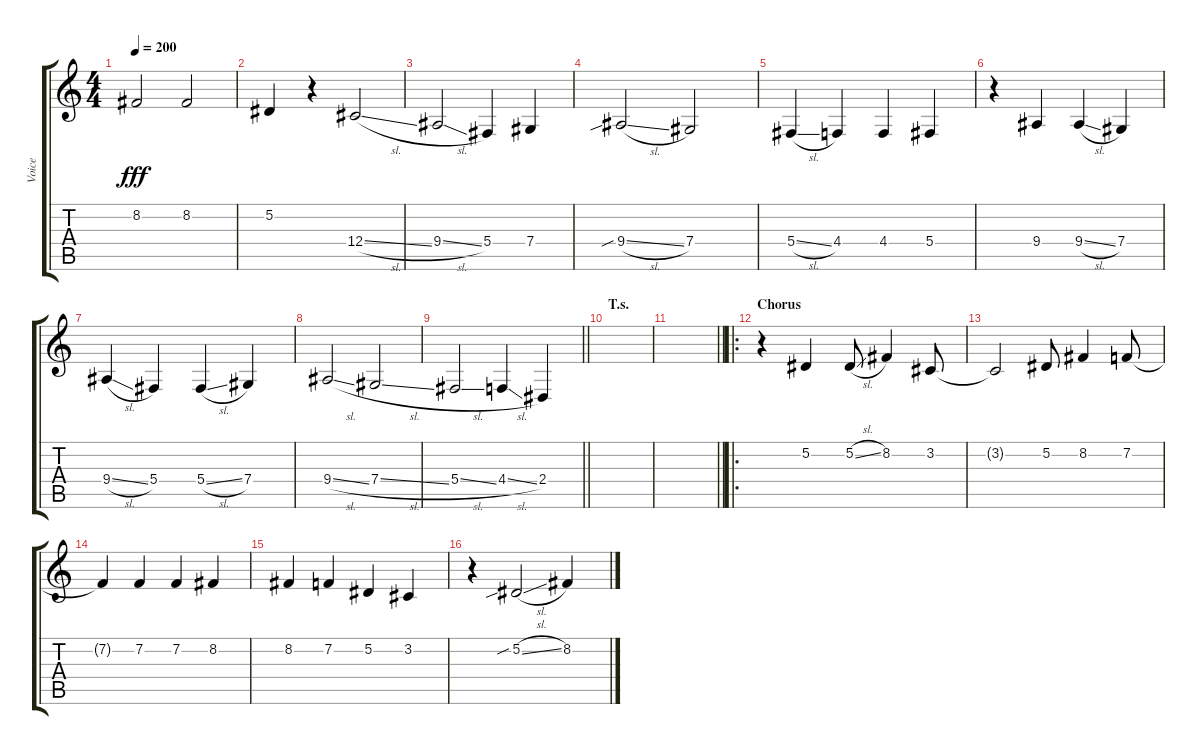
\track ("Voice" "Voice") {instrument lead1square}
\staff {score tabs}
\tuning (Eb4 Bb3 Gb3 Db3 Ab2 Eb2) {hide}
\ts (4 4)
\tempo 200
\clef g2
\ks c
8.2.2{dy fff} 8.2.2 |
5.2.4 r.4 12.4{sl}.2 |
9.4{sl}.2 5.4.4 7.4.4 |
9.4{sib sl}.2 7.4.2 |
5.4{sl}.4 4.4.4 4.4.4 5.4.4 |
r.4 9.4.4 9.4{sl}.4 7.4.4 |
9.4{sl}.4 5.4.4 5.4{sl}.4 7.4.4 |
9.4{sl}.2 7.4{sl}.2 |
\barLineRight lightlight
5.4{sl}.2 4.4{sl}.4 2.4.4 |
\section ("" "T.s.")
|
\barLineRight lightlight
|
\ro
\section ("" "Chorus")
r.4 5.2.4 5.2{sl}.8 8.2.4 3.2.8 |
3.2{t}.2 5.2.8 8.2.4 7.2.8 |
7.2{t}.4 7.2.4 7.2.4 8.2.4 |
8.2.4 7.2.4 5.2.4 3.2.4 |
r.4 5.2{sib sl}.2 8.2.4
